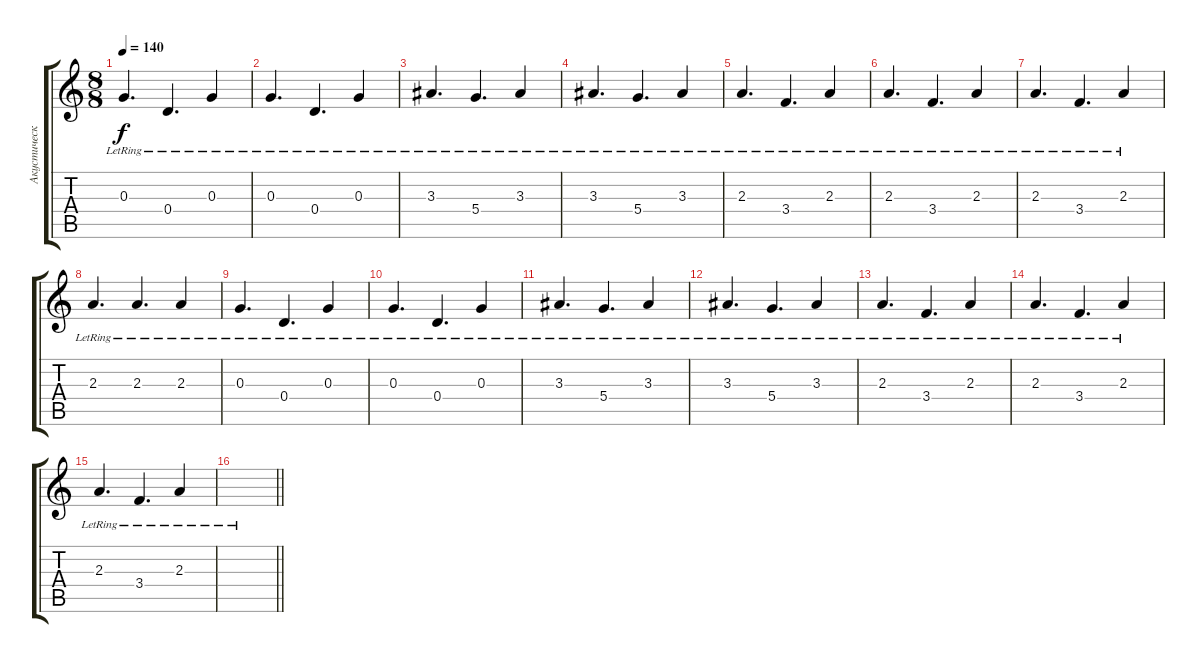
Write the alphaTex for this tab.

\track ("Акустическая гитара" "Акустическ") {instrument acousticguitarnylon}
\staff {score tabs}
\tuning (E4 B3 G3 D3 A2 E2) {hide}
\ts (8 8)
\tempo 140
\clef g2
\ks c
0.3{lr}.4{d dy f} 0.4{lr}.4{d} 0.3{lr}.4 |
0.3{lr}.4{d} 0.4{lr}.4{d} 0.3{lr}.4 |
3.3{lr}.4{d} 5.4{lr}.4{d} 3.3{lr}.4 |
3.3{lr}.4{d} 5.4{lr}.4{d} 3.3{lr}.4 |
2.3{lr}.4{d} 3.4{lr}.4{d} 2.3{lr}.4 |
2.3{lr}.4{d} 3.4{lr}.4{d} 2.3{lr}.4 |
2.3{lr}.4{d} 3.4{lr}.4{d} 2.3{lr}.4 |
2.3{lr}.4{d} 2.3{lr}.4{d} 2.3{lr}.4 |
0.3{lr}.4{d} 0.4{lr}.4{d} 0.3{lr}.4 |
0.3{lr}.4{d} 0.4{lr}.4{d} 0.3{lr}.4 |
3.3{lr}.4{d} 5.4{lr}.4{d} 3.3{lr}.4 |
3.3{lr}.4{d} 5.4{lr}.4{d} 3.3{lr}.4 |
2.3{lr}.4{d} 3.4{lr}.4{d} 2.3{lr}.4 |
2.3{lr}.4{d} 3.4{lr}.4{d} 2.3{lr}.4 |
2.3{lr}.4{d} 3.4{lr}.4{d} 2.3{lr}.4 |
\barLineRight lightlight
